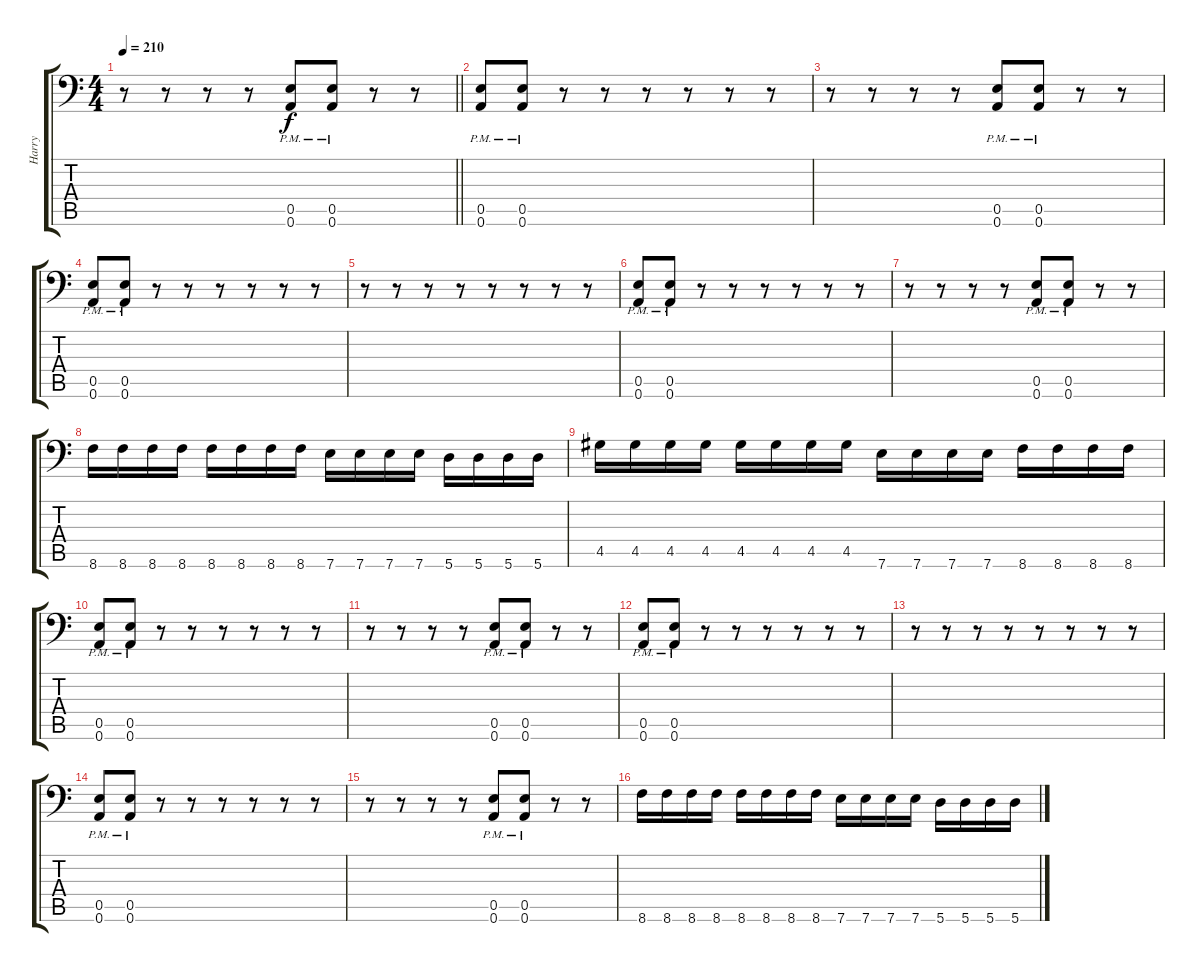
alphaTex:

\track ("Harry" "Harry") {instrument distortionguitar}
\staff {score tabs}
\tuning (B3 Gb3 D3 A2 E2 A1) {hide}
\ts (4 4)
\tempo 210
\clef f4
\barLineRight lightlight
\ks c
r.8{dy f} r.8 r.8 r.8 (0.5{pm} 0.6{pm}).8 (0.5{pm} 0.6{pm}).8 r.8 r.8 |
\section ("" "")
(0.5{pm} 0.6{pm}).8 (0.5{pm} 0.6{pm}).8 r.8 r.8 r.8 r.8 r.8 r.8 |
r.8 r.8 r.8 r.8 (0.5{pm} 0.6{pm}).8 (0.5{pm} 0.6{pm}).8 r.8 r.8 |
(0.5{pm} 0.6{pm}).8 (0.5{pm} 0.6{pm}).8 r.8 r.8 r.8 r.8 r.8 r.8 |
r.8 r.8 r.8 r.8 r.8 r.8 r.8 r.8 |
(0.5{pm} 0.6{pm}).8 (0.5{pm} 0.6{pm}).8 r.8 r.8 r.8 r.8 r.8 r.8 |
r.8 r.8 r.8 r.8 (0.5{pm} 0.6{pm}).8 (0.5{pm} 0.6{pm}).8 r.8 r.8 |
8.6.16 8.6.16 8.6.16 8.6.16 8.6.16 8.6.16 8.6.16 8.6.16 7.6.16 7.6.16 7.6.16 7.6.16 5.6.16 5.6.16 5.6.16 5.6.16 |
4.5.16 4.5.16 4.5.16 4.5.16 4.5.16 4.5.16 4.5.16 4.5.16 7.6.16 7.6.16 7.6.16 7.6.16 8.6.16 8.6.16 8.6.16 8.6.16 |
(0.5{pm} 0.6{pm}).8 (0.5{pm} 0.6{pm}).8 r.8 r.8 r.8 r.8 r.8 r.8 |
r.8 r.8 r.8 r.8 (0.5{pm} 0.6{pm}).8 (0.5{pm} 0.6{pm}).8 r.8 r.8 |
(0.5{pm} 0.6{pm}).8 (0.5{pm} 0.6{pm}).8 r.8 r.8 r.8 r.8 r.8 r.8 |
r.8 r.8 r.8 r.8 r.8 r.8 r.8 r.8 |
(0.5{pm} 0.6{pm}).8 (0.5{pm} 0.6{pm}).8 r.8 r.8 r.8 r.8 r.8 r.8 |
r.8 r.8 r.8 r.8 (0.5{pm} 0.6{pm}).8 (0.5{pm} 0.6{pm}).8 r.8 r.8 |
8.6.16 8.6.16 8.6.16 8.6.16 8.6.16 8.6.16 8.6.16 8.6.16 7.6.16 7.6.16 7.6.16 7.6.16 5.6.16 5.6.16 5.6.16 5.6.16
